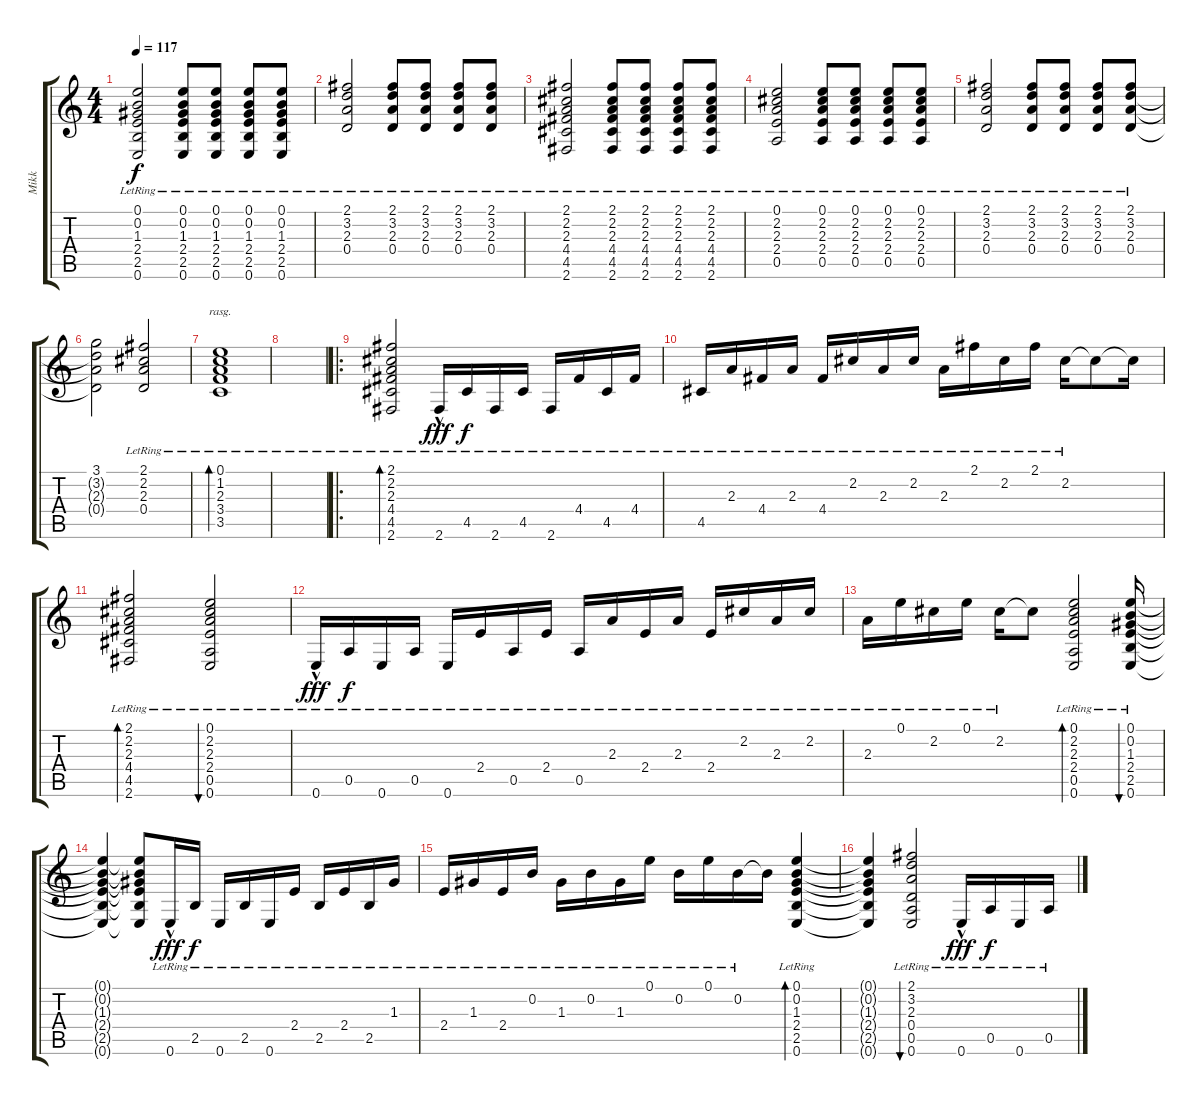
\track ("Mikk" "Mikk") {instrument electricguitarjazz}
\staff {score tabs}
\tuning (E4 B3 G3 D3 A2 E2) {hide}
\ts (4 4)
\tempo 117
\clef g2
\ks c
(0.1{lr} 0.2{lr} 1.3{lr} 2.4{lr} 2.5{lr} 0.6{lr}).2{dy f} (0.1{lr} 0.2{lr} 1.3{lr} 2.4{lr} 2.5{lr} 0.6{lr}).8 (0.1{lr} 0.2{lr} 1.3{lr} 2.4{lr} 2.5{lr} 0.6{lr}).8 (0.1{lr} 0.2{lr} 1.3{lr} 2.4{lr} 2.5{lr} 0.6{lr}).8 (0.1{lr} 0.2{lr} 1.3{lr} 2.4{lr} 2.5{lr} 0.6{lr}).8 |
(2.1{lr} 3.2{lr} 2.3{lr} 0.4{lr}).2 (2.1{lr} 3.2{lr} 2.3{lr} 0.4{lr}).8 (2.1{lr} 3.2{lr} 2.3{lr} 0.4{lr}).8 (2.1{lr} 3.2{lr} 2.3{lr} 0.4{lr}).8 (2.1{lr} 3.2{lr} 2.3{lr} 0.4{lr}).8 |
(2.1{lr} 2.2{lr} 2.3{lr} 4.4{lr} 4.5{lr} 2.6{lr}).2 (2.1{lr} 2.2{lr} 2.3{lr} 4.4{lr} 4.5{lr} 2.6{lr}).8 (2.1{lr} 2.2{lr} 2.3{lr} 4.4{lr} 4.5{lr} 2.6{lr}).8 (2.1{lr} 2.2{lr} 2.3{lr} 4.4{lr} 4.5{lr} 2.6{lr}).8 (2.1{lr} 2.2{lr} 2.3{lr} 4.4{lr} 4.5{lr} 2.6{lr}).8 |
(0.1{lr} 2.2{lr} 2.3{lr} 2.4{lr} 0.5{lr}).2 (0.1{lr} 2.2{lr} 2.3{lr} 2.4{lr} 0.5{lr}).8 (0.1{lr} 2.2{lr} 2.3{lr} 2.4{lr} 0.5{lr}).8 (0.1{lr} 2.2{lr} 2.3{lr} 2.4{lr} 0.5{lr}).8 (0.1{lr} 2.2{lr} 2.3{lr} 2.4{lr} 0.5{lr}).8 |
(2.1{lr} 3.2{lr} 2.3{lr} 0.4{lr}).2 (2.1{lr} 3.2{lr} 2.3{lr} 0.4{lr}).8 (2.1{lr} 3.2{lr} 2.3{lr} 0.4{lr}).8 (2.1{lr} 3.2{lr} 2.3{lr} 0.4{lr}).8 (2.1{lr} 3.2{lr} 2.3{lr} 0.4{lr}).8 |
(3.1 3.2{t} 2.3{t} 0.4{t}).2 (2.1{lr} 2.2{lr} 2.3{lr} 0.4{lr}).2 |
(0.1{lr} 1.2{lr} 2.3{lr} 3.4{lr} 3.5{lr}).1{bd 480 rasg ii} |
|
\ro
(2.1{lr} 2.2{lr} 2.3{lr} 4.4{lr} 4.5{lr} 2.6{lr}).2{bd 480} 2.6{hac lr}.16{dy fff} 4.5{lr}.16{dy f} 2.6{lr}.16 4.5{lr}.16 2.6{lr}.16 4.4{lr}.16 4.5{lr}.16 4.4{lr}.16 |
4.5{lr}.16 2.3{lr}.16 4.4{lr}.16 2.3{lr}.16 4.4{lr}.16 2.2{lr}.16 2.3{lr}.16 2.2{lr}.16 2.3{lr}.16 2.1{lr}.16 2.2{lr}.16 2.1{lr}.16 2.2{lr}.16 2.2{t}.8 2.2{t}.16 |
(2.1{lr} 2.2{lr} 2.3{lr} 4.4{lr} 4.5{lr} 2.6{lr}).2{bd 480} (0.1{lr} 2.2{lr} 2.3{lr} 2.4{lr} 0.5{lr} 0.6{lr}).2{bu 480} |
0.6{hac lr}.16{dy fff} 0.5{lr}.16{dy f} 0.6{lr}.16 0.5{lr}.16 0.6{lr}.16 2.4{lr}.16 0.5{lr}.16 2.4{lr}.16 0.5{lr}.16 2.3{lr}.16 2.4{lr}.16 2.3{lr}.16 2.4{lr}.16 2.2{lr}.16 2.3{lr}.16 2.2{lr}.16 |
2.3{lr}.16 0.1{lr}.16 2.2{lr}.16 0.1{lr}.16 2.2{lr}.16 2.2{t}.8 (0.1{lr} 2.2{lr} 2.3{lr} 2.4{lr} 0.5{lr} 0.6{lr}).2{bd 480} (0.1{lr} 0.2{lr} 1.3{lr} 2.4{lr} 2.5{lr} 0.6{lr}).16{bu 480} |
(0.1{t} 0.2{t} 1.3{t} 2.4{t} 2.5{t} 0.6{t}).4 (0.1{t} 0.2{t} 1.3{t} 2.4{t} 2.5{t} 0.6{t}).8 0.6{hac lr}.16{dy fff} 2.5{lr}.16{dy f} 0.6{lr}.16 2.5{lr}.16 0.6{lr}.16 2.4{lr}.16 2.5{lr}.16 2.4{lr}.16 2.5{lr}.16 1.3{lr}.16 |
2.4{lr}.16 1.3{lr}.16 2.4{lr}.16 0.2{lr}.16 1.3{lr}.16 0.2{lr}.16 1.3{lr}.16 0.1{lr}.16 0.2{lr}.16 0.1{lr}.16 0.2{lr}.16 0.2{t}.16 (0.1{lr} 0.2{lr} 1.3{lr} 2.4{lr} 2.5{lr} 0.6{lr}).4{bd 480} |
(0.1{t} 0.2{t} 1.3{t} 2.4{t} 2.5{t} 0.6{t}).4 (2.1{lr} 3.2{lr} 2.3{lr} 0.4{lr} 0.5{lr} 0.6{lr}).2{bu 480} 0.6{hac lr}.16{dy fff} 0.5{lr}.16{dy f} 0.6{lr}.16 0.5{lr}.16
